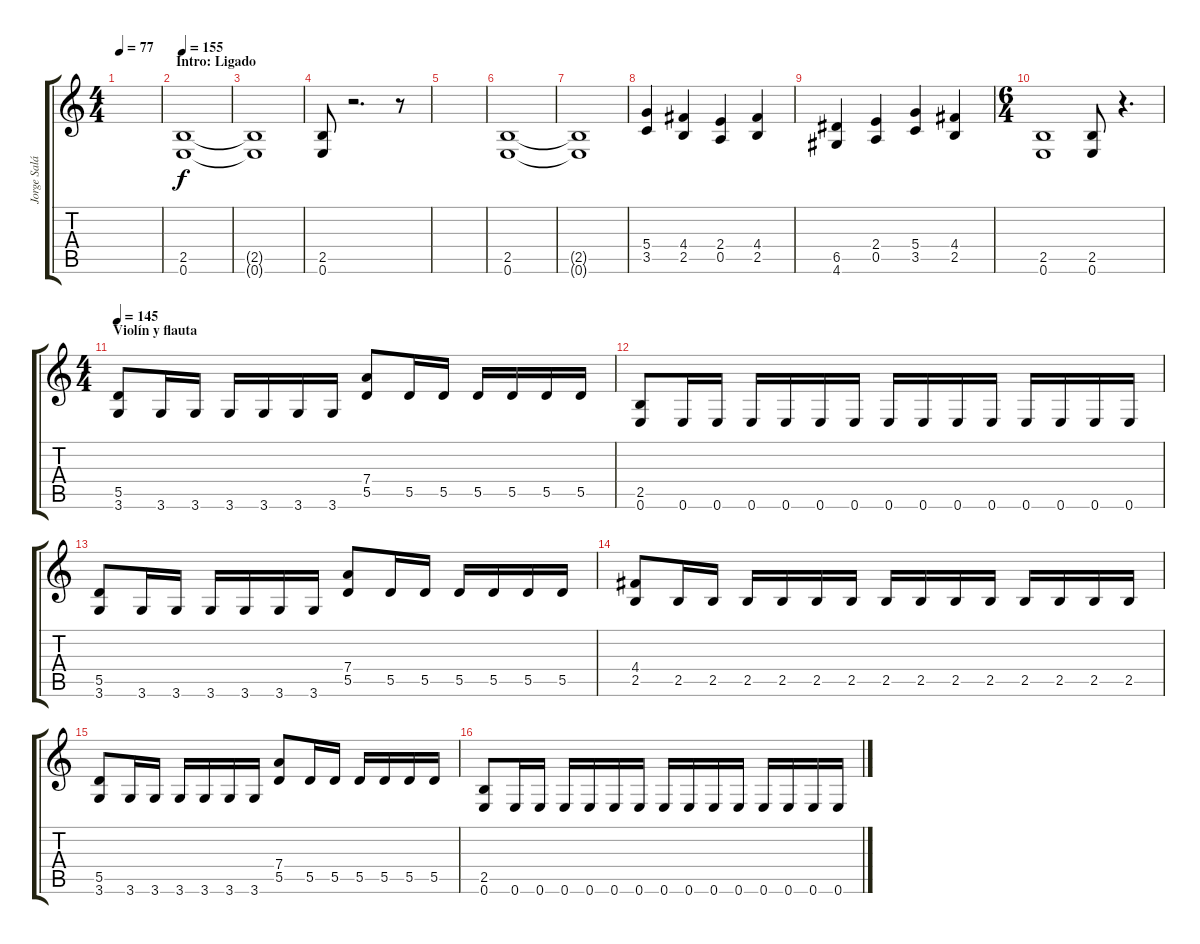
\track ("Jorge Salán" "Jorge Salá") {instrument distortionguitar}
\staff {score tabs}
\tuning (E4 B3 G3 D3 A2 E2) {hide}
\ts (4 4)
\tempo 77
\clef g2
\ks c
|
\section ("" "Intro: Ligado")
\tempo 155
(2.5 0.6).1 |
(2.5{t} 0.6{t}).1 |
(2.5 0.6).8 r.2{d} r.8 |
|
(2.5 0.6).1 |
(2.5{t} 0.6{t}).1 |
(5.4 3.5).4 (4.4 2.5).4 (2.4 0.5).4 (4.4 2.5).4 |
(6.5 4.6).4 (2.4 0.5).4 (5.4 3.5).4 (4.4 2.5).4 |
\ts (6 4)
(2.5 0.6).1 (2.5 0.6).8 r.4{d} |
\ts (4 4)
\section ("" "Violín y flauta")
\tempo 145
(5.5 3.6).8 3.6.16 3.6.16 3.6.16 3.6.16 3.6.16 3.6.16 (7.4 5.5).8 5.5.16 5.5.16 5.5.16 5.5.16 5.5.16 5.5.16 |
(2.5 0.6).8 0.6.16 0.6.16 0.6.16 0.6.16 0.6.16 0.6.16 0.6.16 0.6.16 0.6.16 0.6.16 0.6.16 0.6.16 0.6.16 0.6.16 |
(5.5 3.6).8 3.6.16 3.6.16 3.6.16 3.6.16 3.6.16 3.6.16 (7.4 5.5).8 5.5.16 5.5.16 5.5.16 5.5.16 5.5.16 5.5.16 |
(4.4 2.5).8 2.5.16 2.5.16 2.5.16 2.5.16 2.5.16 2.5.16 2.5.16 2.5.16 2.5.16 2.5.16 2.5.16 2.5.16 2.5.16 2.5.16 |
(5.5 3.6).8 3.6.16 3.6.16 3.6.16 3.6.16 3.6.16 3.6.16 (7.4 5.5).8 5.5.16 5.5.16 5.5.16 5.5.16 5.5.16 5.5.16 |
(2.5 0.6).8 0.6.16 0.6.16 0.6.16 0.6.16 0.6.16 0.6.16 0.6.16 0.6.16 0.6.16 0.6.16 0.6.16 0.6.16 0.6.16 0.6.16
